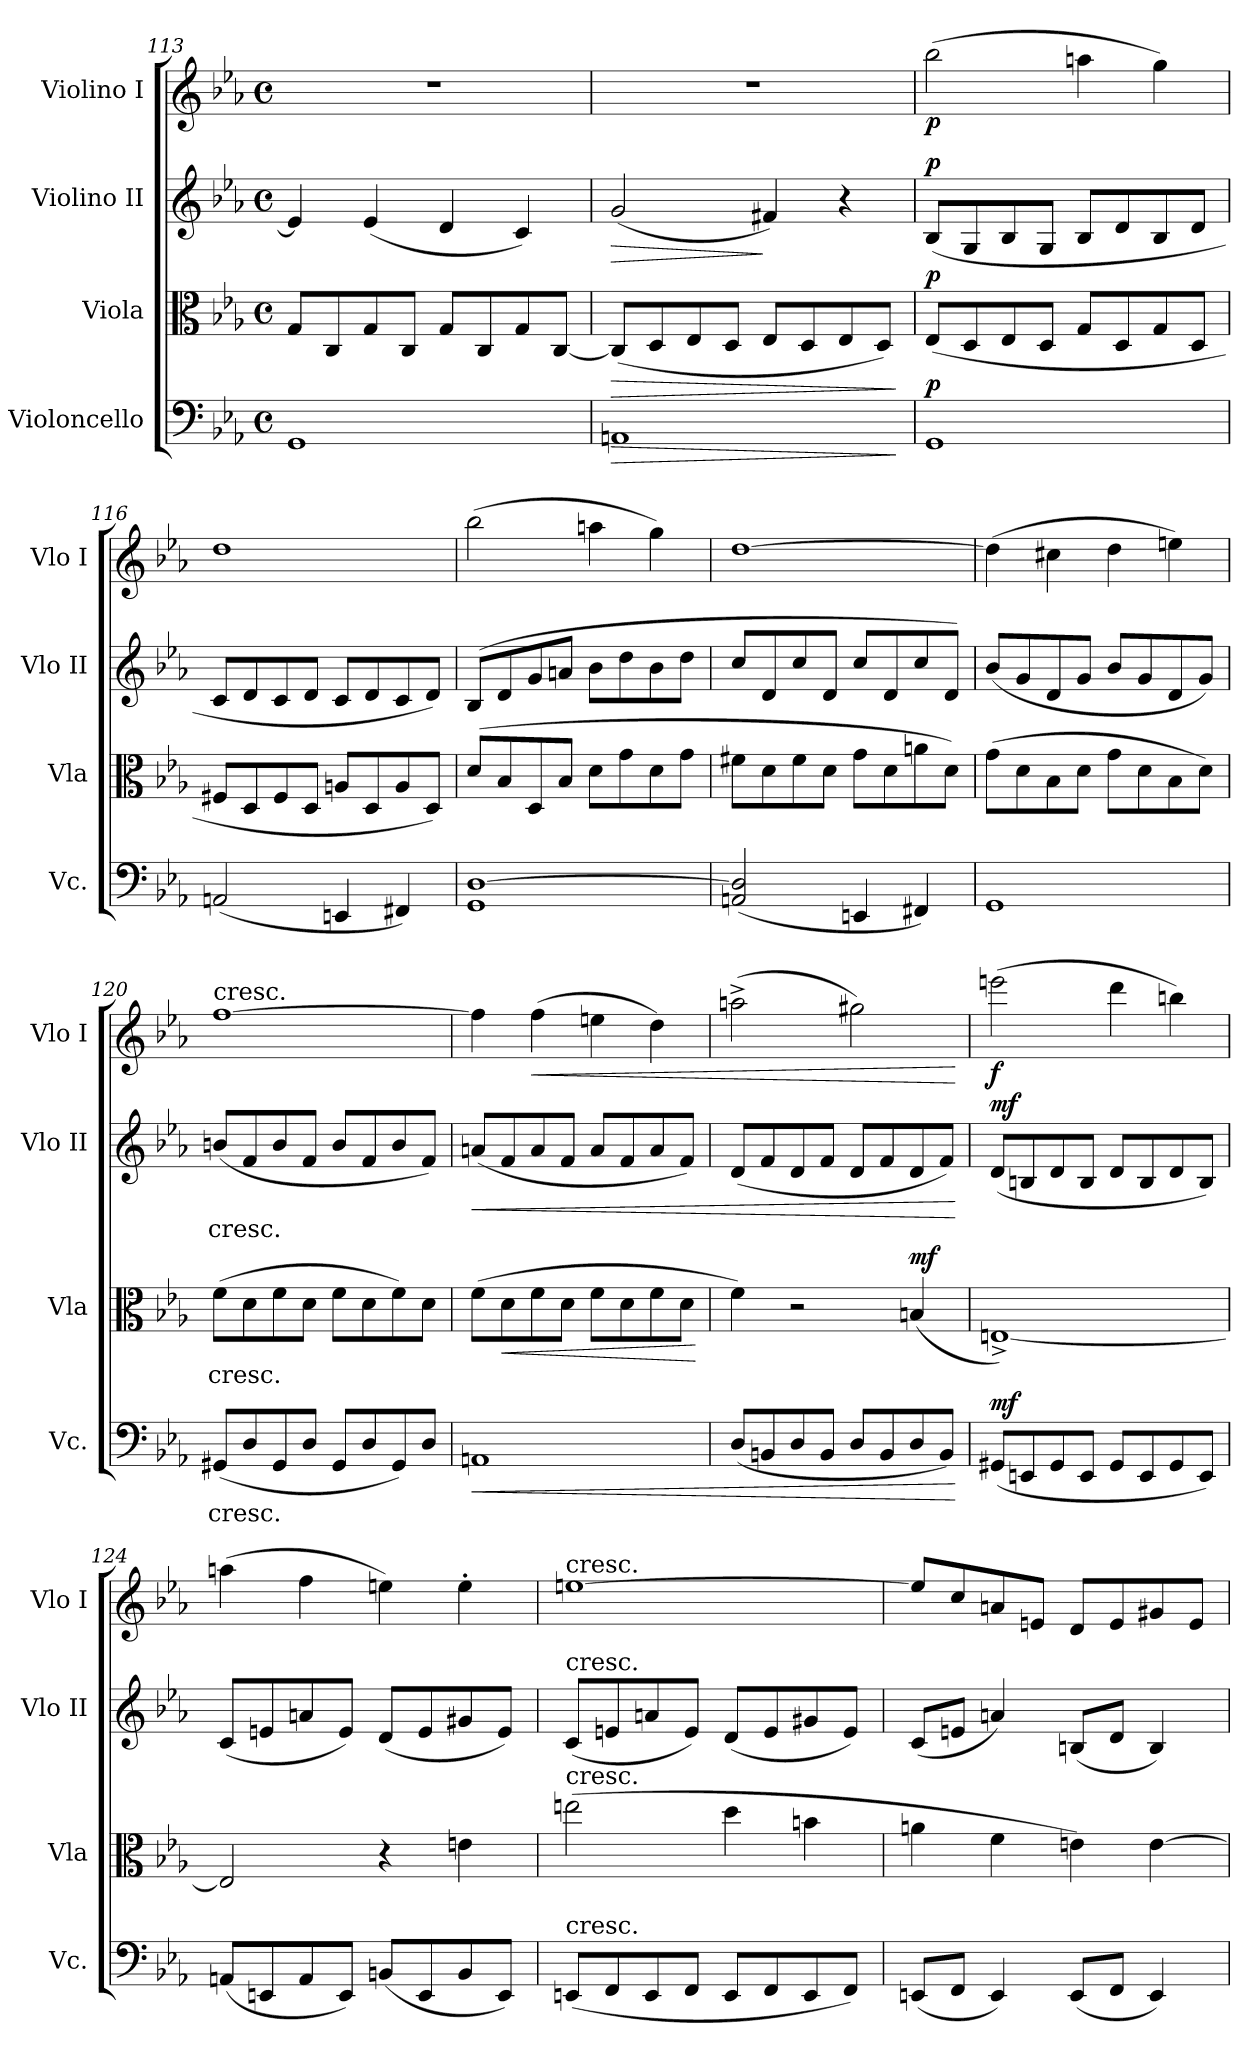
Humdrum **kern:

**kern	**text	**dynam	**kern	**text	**dynam	**kern	**text	**dynam	**kern	**dynam
*part4	*part4	*part4	*part3	*part3	*part3	*part2	*part2	*part2	*part1	*part1
*staff4	*staff4	*staff4	*staff3	*staff3	*staff3	*staff2	*staff2	*staff2	*staff1	*staff1
*I"Violoncello	*	*	*I"Viola	*	*	*I"Violino II	*	*	*I"Violino I	*
*I'Vc.	*	*	*I'Vla	*	*	*I'Vlo II	*	*	*I'Vlo I	*
!!LO:PB:g=z
*clefF4	*	*	*clefC3	*	*	*clefG2	*	*	*clefG2	*
*k[b-e-a-]	*	*	*k[b-e-a-]	*	*	*k[b-e-a-]	*	*	*k[b-e-a-]	*
*M4/4	*	*	*M4/4	*	*	*M4/4	*	*	*M4/4	*
*met(c)	*	*	*met(c)	*	*	*met(c)	*	*	*met(c)	*
=113	=113	=113	=113	=113	=113	=113	=113	=113	=113	=113
1GG	.	.	8G/L	.	.	4e-/]	.	.	1r	.
.	.	.	8C/	.	.	.	.	.	.	.
.	.	.	8G/	.	.	(4e-/	.	.	.	.
.	.	.	8C/J	.	.	.	.	.	.	.
.	.	.	8G/L	.	.	4d/	.	.	.	.
.	.	.	8C/	.	.	.	.	.	.	.
.	.	.	8G/	.	.	4c/)	.	.	.	.
.	.	.	[8C/J	.	.	.	.	.	.	.
=114	=114	=114	=114	=114	=114	=114	=114	=114	=114	=114
!	!	!LO:HP:b	!	!	!LO:HP:b	!	!	!LO:HP:b	!	!
1AAn	.	>	(8C/L]	.	>	(2g/	.	>	1r	.
.	.	.	8D/	.	.	.	.	.	.	.
.	.	.	8E-/	.	.	.	.	.	.	.
.	.	.	8D/J	.	.	.	.	.	.	.
.	.	.	8E-/L	.	.	4f#X/)	.	]	.	.
.	.	.	8D/	.	.	.	.	.	.	.
.	.	.	8E-/	.	.	4r	.	.	.	.
.	.	.	8D/J)	.	.	.	.	.	.	.
.	.	]	.	.	]	.	.	.	.	.
=115	=115	=115	=115	=115	=115	=115	=115	=115	=115	=115
!	!	!LO:DY:b	!	!	!LO:DY:b	!	!	!LO:DY:b	!	!LO:DY:b
1GG	.	p	(8E-/L	.	p	(8B-/L	.	p	(2bb-\	p
.	.	.	8D/	.	.	8G/	.	.	.	.
.	.	.	8E-/	.	.	8B-/	.	.	.	.
.	.	.	8D/J	.	.	8G/J	.	.	.	.
.	.	.	8G/L	.	.	8B-/L	.	.	4aan\	.
.	.	.	8D/	.	.	8d/	.	.	.	.
.	.	.	8G/	.	.	8B-/	.	.	4gg\)	.
.	.	.	8D/J	.	.	8d/J	.	.	.	.
=116	=116	=116	=116	=116	=116	=116	=116	=116	=116	=116
(2AAn/	.	.	8F#X/L	.	.	8c/L	.	.	1dd	.
.	.	.	8D/	.	.	8d/	.	.	.	.
.	.	.	8F#/	.	.	8c/	.	.	.	.
.	.	.	8D/J	.	.	8d/J	.	.	.	.
4EEn/	.	.	8An/L	.	.	8c/L	.	.	.	.
.	.	.	8D/	.	.	8d/	.	.	.	.
4FF#X/)	.	.	8A/	.	.	8c/	.	.	.	.
.	.	.	8D/J)	.	.	8d/J)	.	.	.	.
=117	=117	=117	=117	=117	=117	=117	=117	=117	=117	=117
1GG [1D	.	.	(8d/L	.	.	(8B-/L	.	.	(2bb-\	.
.	.	.	8B-/	.	.	8d/	.	.	.	.
.	.	.	8D/	.	.	8g/	.	.	.	.
.	.	.	8B-/J	.	.	8an/J	.	.	.	.
.	.	.	8d\L	.	.	8b-\L	.	.	4aan\	.
.	.	.	8g\	.	.	8dd\	.	.	.	.
.	.	.	8d\	.	.	8b-\	.	.	4gg\)	.
.	.	.	8g\J	.	.	8dd\J	.	.	.	.
=118	=118	=118	=118	=118	=118	=118	=118	=118	=118	=118
(2AAn/ 2D/]	.	.	8f#X\L	.	.	8cc/L	.	.	[1dd	.
.	.	.	8d\	.	.	8d/	.	.	.	.
.	.	.	8f#\	.	.	8cc/	.	.	.	.
.	.	.	8d\J	.	.	8d/J	.	.	.	.
4EEn/	.	.	8g\L	.	.	8cc/L	.	.	.	.
.	.	.	8d\	.	.	8d/	.	.	.	.
4FF#X/)	.	.	8an\	.	.	8cc/	.	.	.	.
.	.	.	8d\J)	.	.	8d/J)	.	.	.	.
=119	=119	=119	=119	=119	=119	=119	=119	=119	=119	=119
1GG	.	.	(8g\L	.	.	(8b-/L	.	.	(4dd\]	.
.	.	.	8d\	.	.	8g/	.	.	.	.
.	.	.	8B-\	.	.	8d/	.	.	4cc#X\	.
.	.	.	8d\J	.	.	8g/J	.	.	.	.
.	.	.	8g\L	.	.	8b-/L	.	.	4dd\	.
.	.	.	8d\	.	.	8g/	.	.	.	.
.	.	.	8B-\	.	.	8d/	.	.	4een\)	.
.	.	.	8d\J)	.	.	8g/J)	.	.	.	.
!!LO:LB:g=z
=120	=120	=120	=120	=120	=120	=120	=120	=120	=120	=120
!	!	!	!	!	!	!	!	!	!LO:TX:a:t=cresc.	!
!	!LO:LY:b	!	!	!LO:LY:b	!	!	!LO:LY:b	!	!	!
(8GG#X/L	cresc.	.	(8f\L	cresc.	.	(8bn/L	cresc.	.	[1ff	.
8D/	.	.	8d\	.	.	8f/	.	.	.	.
8GG#/	.	.	8f\	.	.	8b/	.	.	.	.
8D/J	.	.	8d\J	.	.	8f/J	.	.	.	.
8GG#/L	.	.	8f\L	.	.	8b/L	.	.	.	.
8D/	.	.	8d\	.	.	8f/	.	.	.	.
8GG#/)	.	.	8f\)	.	.	8b/	.	.	.	.
8D/J	.	.	8d\J	.	.	8f/J)	.	.	.	.
=121	=121	=121	=121	=121	=121	=121	=121	=121	=121	=121
!	!	!LO:HP:b	!	!	!	!	!	!LO:HP:b	!	!
1AAn	.	<	(8f\L	.	.	(8an/L	.	<	4ff\]	.
!	!	!	!	!	!LO:HP:b	!	!	!	!	!
.	.	.	8d\	.	<	8f/	.	.	.	.
!	!	!	!	!	!	!	!	!	!	!LO:HP:b
.	.	.	8f\	.	.	8a/	.	.	(4ff\	<
.	.	.	8d\J	.	.	8f/J	.	.	.	.
.	.	.	8f\L	.	.	8a/L	.	.	4een\	.
.	.	.	8d\	.	.	8f/	.	.	.	.
.	.	.	8f\	.	.	8a/	.	.	4dd\)	.
.	.	.	8d\J	.	.	8f/J)	.	.	.	.
.	.	.	.	.	[	.	.	.	.	.
=122	=122	=122	=122	=122	=122	=122	=122	=122	=122	=122
(8D/L	.	.	4f\)	.	.	(8d/L	.	.	(2aan^\	.
8BBn/	.	.	.	.	.	8f/	.	.	.	.
8D/	.	.	2r	.	.	8d/	.	.	.	.
8BB/J	.	.	.	.	.	8f/J	.	.	.	.
8D/L	.	.	.	.	.	8d/L	.	.	2gg#X\)	.
8BB/	.	.	.	.	.	8f/	.	.	.	.
!	!	!	!	!	!LO:DY:b	!	!	!	!	!
8D/	.	.	(4Bn/	.	mf	8d/	.	.	.	.
8BB/J)	.	.	.	.	.	8f/J)	.	.	.	.
.	.	[	.	.	.	.	.	[	.	[
=123	=123	=123	=123	=123	=123	=123	=123	=123	=123	=123
!	!	!LO:DY:b	!	!	!	!	!	!LO:DY:b	!	!LO:DY:b
(8GG#X/L	.	mf	[1En^)	.	.	(8d/L	.	mf	(2eeen\	f
8EEn/	.	.	.	.	.	8Bn/	.	.	.	.
8GG#/	.	.	.	.	.	8d/	.	.	.	.
8EE/J	.	.	.	.	.	8B/J	.	.	.	.
8GG#/L	.	.	.	.	.	8d/L	.	.	4ddd\	.
8EE/	.	.	.	.	.	8B/	.	.	.	.
8GG#/	.	.	.	.	.	8d/	.	.	4bbn\)	.
8EE/J)	.	.	.	.	.	8B/J)	.	.	.	.
=124	=124	=124	=124	=124	=124	=124	=124	=124	=124	=124
(8AAn/L	.	.	2E/]	.	.	(8c/L	.	.	(4aan\	.
8EEn/	.	.	.	.	.	8en/	.	.	.	.
8AA/	.	.	.	.	.	8an/	.	.	4ff\	.
8EE/J)	.	.	.	.	.	8e/J)	.	.	.	.
(8BBn/L	.	.	4r	.	.	(8d/L	.	.	4een\)	.
8EE/	.	.	.	.	.	8e/	.	.	.	.
8BB/	.	.	4en\	.	.	8g#X/	.	.	4ee'\	.
8EE/J)	.	.	.	.	.	8e/J)	.	.	.	.
=125	=125	=125	=125	=125	=125	=125	=125	=125	=125	=125
!	!	!	!	!	!	!	!	!	!LO:TX:a:t=cresc.	!
!	!	!	!	!	!	!LO:TX:a:t=cresc.	!	!	!	!
!	!	!	!LO:TX:a:t=cresc.	!	!	!	!	!	!	!
!LO:TX:a:t=cresc.	!	!	!	!	!	!	!	!	!	!
(8EEn/L	.	.	(2een\	.	.	(8c/L	.	.	[1een	.
8FF/	.	.	.	.	.	8en/	.	.	.	.
8EE/	.	.	.	.	.	8an/	.	.	.	.
8FF/J	.	.	.	.	.	8e/J)	.	.	.	.
8EE/L	.	.	4dd\	.	.	(8d/L	.	.	.	.
8FF/	.	.	.	.	.	8e/	.	.	.	.
8EE/	.	.	4bn\	.	.	8g#X/	.	.	.	.
8FF/J)	.	.	.	.	.	8e/J)	.	.	.	.
=126	=126	=126	=126	=126	=126	=126	=126	=126	=126	=126
(8EEn/L	.	.	4an\	.	.	(8c/L	.	.	8ee/L]	.
8FF/J	.	.	.	.	.	8en/J	.	.	8cc/	.
4EE/)	.	.	4f\	.	.	4an/)	.	.	8an/	.
.	.	.	.	.	.	.	.	.	8en/J	.
(8EE/L	.	.	4en\)	.	.	(8Bn/L	.	.	8d/L	.
8FF/J	.	.	.	.	.	8d/J	.	.	8e/	.
4EE/)	.	.	[4e\	.	.	4B/)	.	.	8g#X/	.
.	.	.	.	.	.	.	.	.	8e/J	.
=	=	=	=	=	=	=	=	=	=	=
*-	*-	*-	*-	*-	*-	*-	*-	*-	*-	*-
